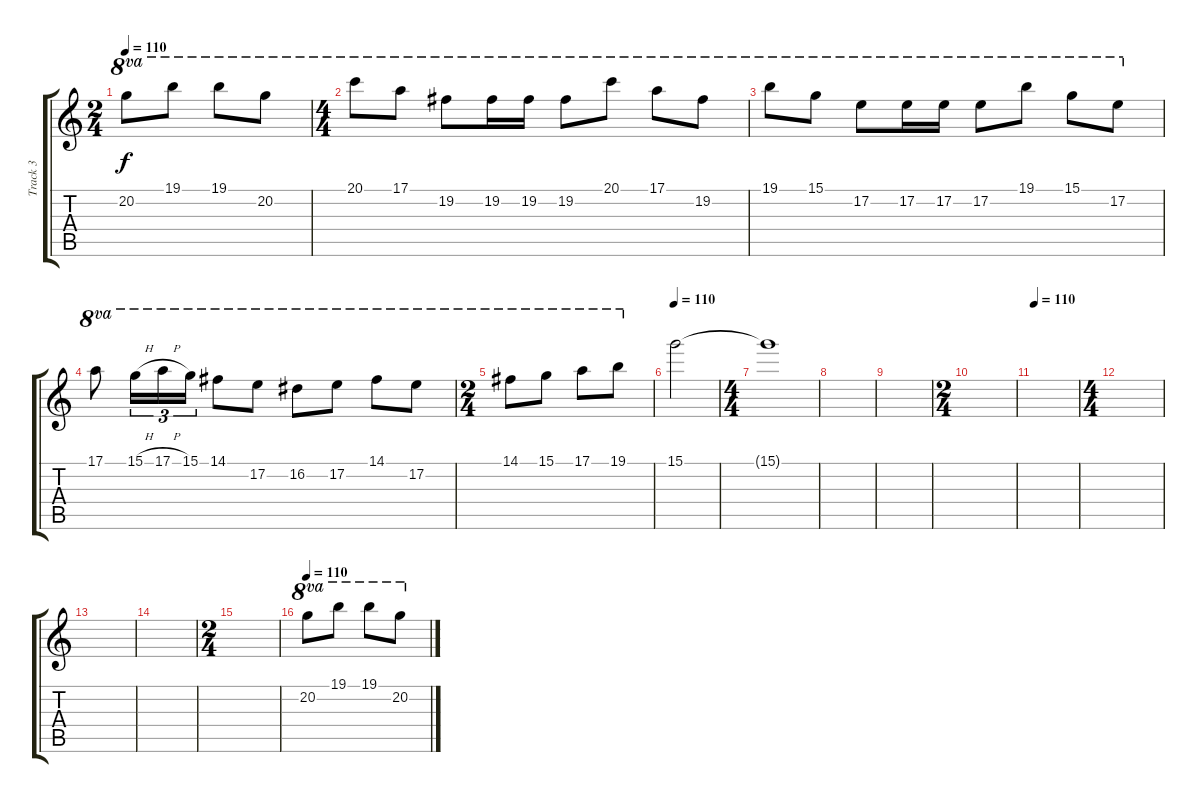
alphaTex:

\track ("Track 3" "Track 3") {instrument distortionguitar}
\staff {score tabs}
\tuning (E4 B3 G3 D3 A2 E2) {hide}
\ts (2 4)
\tempo 110
\clef g2
\ks c
20.2.8{ot 8va dy f} 19.1.8{ot 8va} 19.1.8{ot 8va} 20.2.8{ot 8va} |
\ts (4 4)
20.1.8{ot 8va} 17.1.8{ot 8va} 19.2.8{ot 8va} 19.2.16{ot 8va} 19.2.16{ot 8va} 19.2.8{ot 8va} 20.1.8{ot 8va} 17.1.8{ot 8va} 19.2.8{ot 8va} |
19.1.8{ot 8va} 15.1.8{ot 8va} 17.2.8{ot 8va} 17.2.16{ot 8va} 17.2.16{ot 8va} 17.2.8{ot 8va} 19.1.8{ot 8va} 15.1.8{ot 8va} 17.2.8{ot 8va} |
17.1.8{ot 8va} 15.1{h}.16{tu (3 2) ot 8va} 17.1{h}.16{tu (3 2) ot 8va} 15.1.16{tu (3 2) ot 8va} 14.1.8{ot 8va} 17.2.8{ot 8va} 16.2.8{ot 8va} 17.2.8{ot 8va} 14.1.8{ot 8va} 17.2.8{ot 8va} |
\ts (2 4)
14.1.8{ot 8va} 15.1.8{ot 8va} 17.1.8{ot 8va} 19.1.8{ot 8va} |
\tempo 110
15.1.2 |
\ts (4 4)
15.1{t}.1 |
|
|
\ts (2 4)
|
\tempo 110
|
\ts (4 4)
|
|
|
\ts (2 4)
|
\tempo 110
20.2.8{ot 8va} 19.1.8{ot 8va} 19.1.8{ot 8va} 20.2.8{ot 8va}
